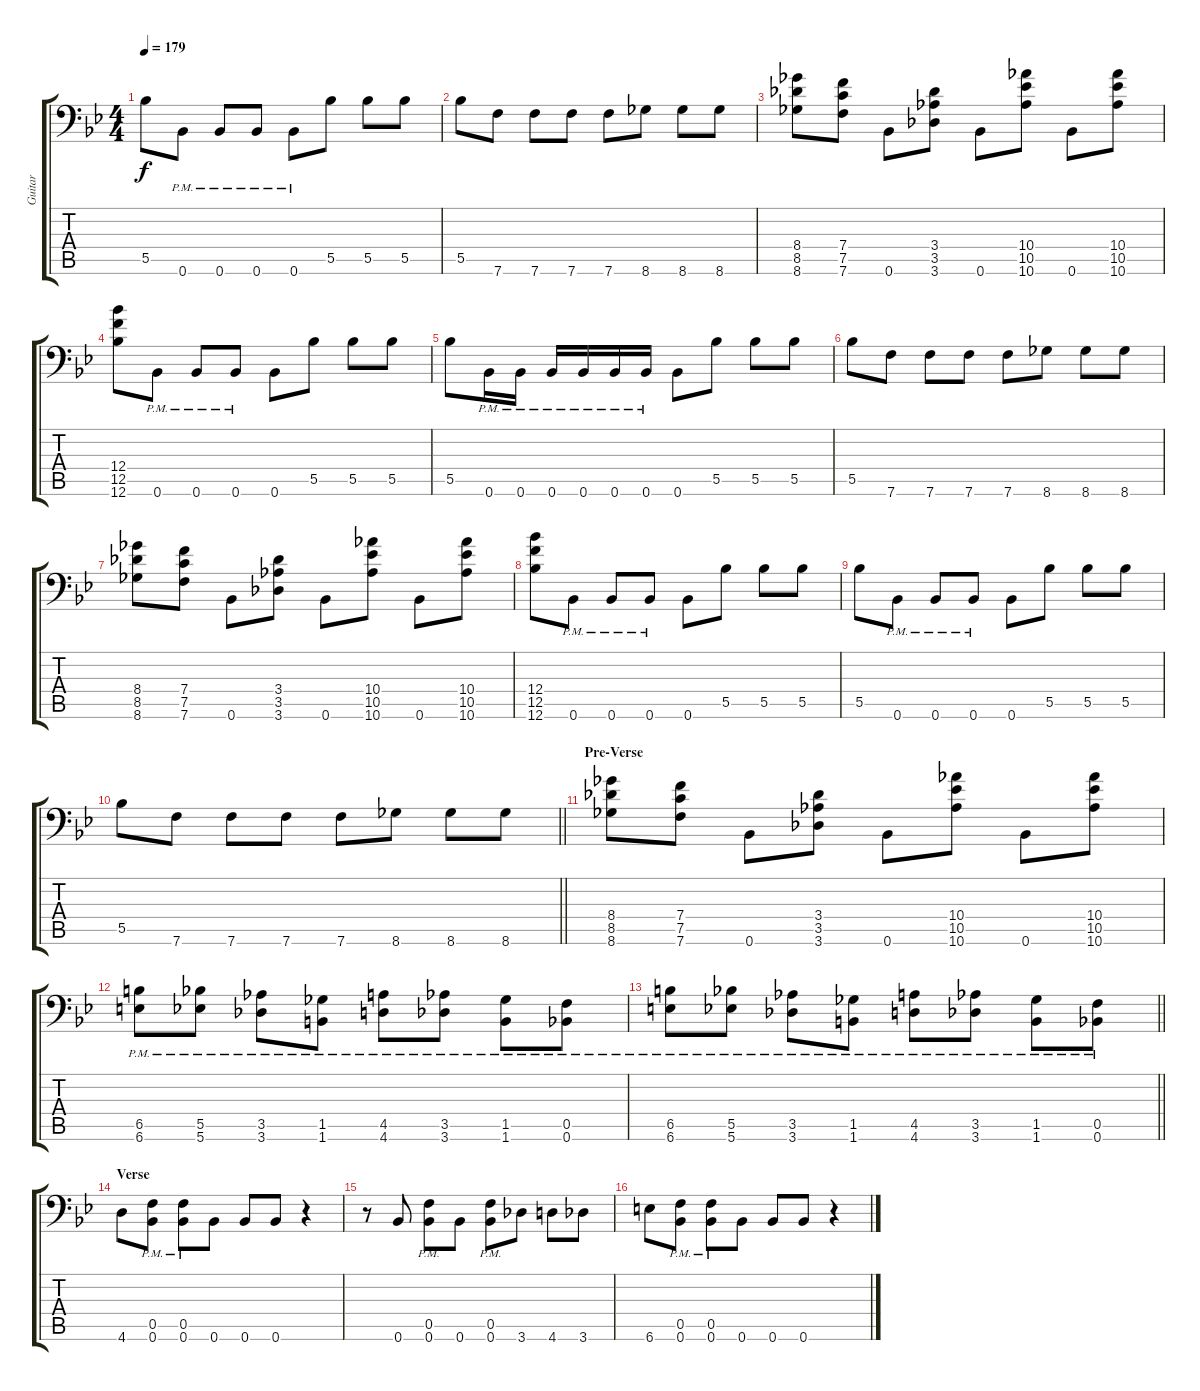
\track ("Guitar" "Guitar") {instrument distortionguitar}
\staff {score tabs}
\tuning (C4 G3 Eb3 Bb2 F2 Bb1) {hide}
\ts (4 4)
\tempo 179
\clef f4
\ks bb
5.5.8{dy f} 0.6{pm}.8 0.6{pm}.8 0.6{pm}.8 0.6{pm}.8 5.5.8 5.5.8 5.5.8 |
5.5.8 7.6.8 7.6.8 7.6.8 7.6.8 8.6.8 8.6.8 8.6.8 |
(8.4 8.5 8.6).8 (7.4 7.5 7.6).8 0.6.8 (3.4 3.5 3.6).8 0.6.8 (10.4 10.5 10.6).8 0.6.8 (10.4 10.5 10.6).8 |
(12.4 12.5 12.6).8 0.6{pm}.8 0.6{pm}.8 0.6{pm}.8 0.6.8 5.5.8 5.5.8 5.5.8 |
5.5.8 0.6{pm}.16 0.6{pm}.16 0.6{pm}.16 0.6{pm}.16 0.6{pm}.16 0.6{pm}.16 0.6.8 5.5.8 5.5.8 5.5.8 |
5.5.8 7.6.8 7.6.8 7.6.8 7.6.8 8.6.8 8.6.8 8.6.8 |
(8.4 8.5 8.6).8 (7.4 7.5 7.6).8 0.6.8 (3.4 3.5 3.6).8 0.6.8 (10.4 10.5 10.6).8 0.6.8 (10.4 10.5 10.6).8 |
(12.4 12.5 12.6).8 0.6{pm}.8 0.6{pm}.8 0.6{pm}.8 0.6.8 5.5.8 5.5.8 5.5.8 |
5.5.8 0.6{pm}.8 0.6{pm}.8 0.6{pm}.8 0.6.8 5.5.8 5.5.8 5.5.8 |
\barLineRight lightlight
5.5.8 7.6.8 7.6.8 7.6.8 7.6.8 8.6.8 8.6.8 8.6.8 |
\section ("" "Pre-Verse")
(8.4 8.5 8.6).8 (7.4 7.5 7.6).8 0.6.8 (3.4 3.5 3.6).8 0.6.8 (10.4 10.5 10.6).8 0.6.8 (10.4 10.5 10.6).8 |
(6.5{pm} 6.6{pm}).8 (5.5{pm} 5.6{pm}).8 (3.5{pm} 3.6{pm}).8 (1.5{pm} 1.6{pm}).8 (4.5{pm} 4.6{pm}).8 (3.5{pm} 3.6{pm}).8 (1.5{pm} 1.6{pm}).8 (0.5{pm} 0.6{pm}).8 |
\barLineRight lightlight
(6.5{pm} 6.6{pm}).8 (5.5{pm} 5.6{pm}).8 (3.5{pm} 3.6{pm}).8 (1.5{pm} 1.6{pm}).8 (4.5{pm} 4.6{pm}).8 (3.5{pm} 3.6{pm}).8 (1.5{pm} 1.6{pm}).8 (0.5{pm} 0.6{pm}).8 |
\section ("" "Verse")
4.6.8 (0.5{pm} 0.6{pm}).8 (0.5{pm} 0.6{pm}).8 0.6.8 0.6.8 0.6.8 r.4 |
r.8 0.6.8 (0.5{pm} 0.6{pm}).8 0.6.8 (0.5{pm} 0.6{pm}).8 3.6.8 4.6.8 3.6.8 |
6.6.8 (0.5{pm} 0.6{pm}).8 (0.5{pm} 0.6{pm}).8 0.6.8 0.6.8 0.6.8 r.4
